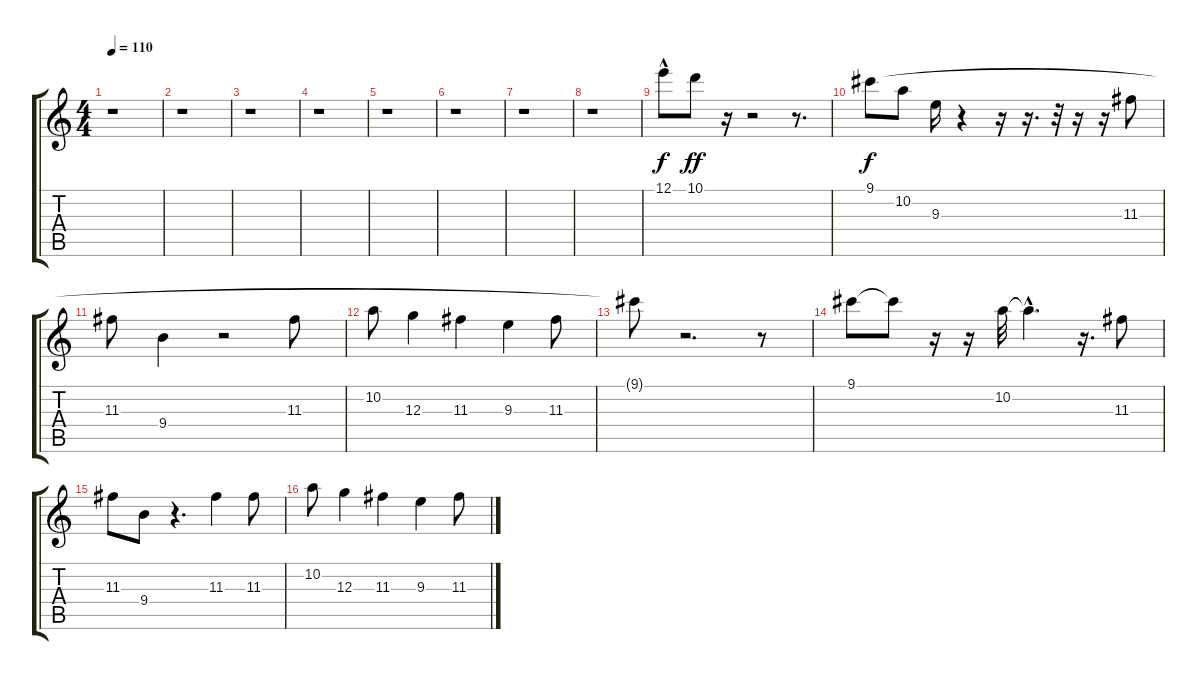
\track "" {instrument electricguitarjazz}
\staff {score tabs}
\tuning (E4 B3 G3 D3 A2 E2) {hide}
\ts (4 4)
\tempo 110
\clef g2
\ks c
r.1{dy f instrument electricguitarjazz} |
r.1 |
r.1 |
r.1 |
r.1 |
r.1 |
r.1 |
r.1 |
12.1{hac}.8 10.1.8{dy ff} r.16 r.2 r.8{d} |
9.1.8{dy f} 10.2.8 9.3.16 r.4 r.16 r.16{d} r.32 r.16 r.16 11.3.8 |
11.3.8 9.4.4 r.2 11.3.8 |
10.2.8 12.3.4 11.3.4 9.3.4 11.3.8 |
9.1{t}.8 r.2{d} r.8 |
9.1.8 9.1{t}.8 r.16 r.16 10.2.32 10.2{hac t}.4{d} r.16{d} 11.3.8 |
11.3.8 9.4.8 r.4{d} 11.3.4 11.3.8 |
10.2.8 12.3.4 11.3.4 9.3.4 11.3.8
